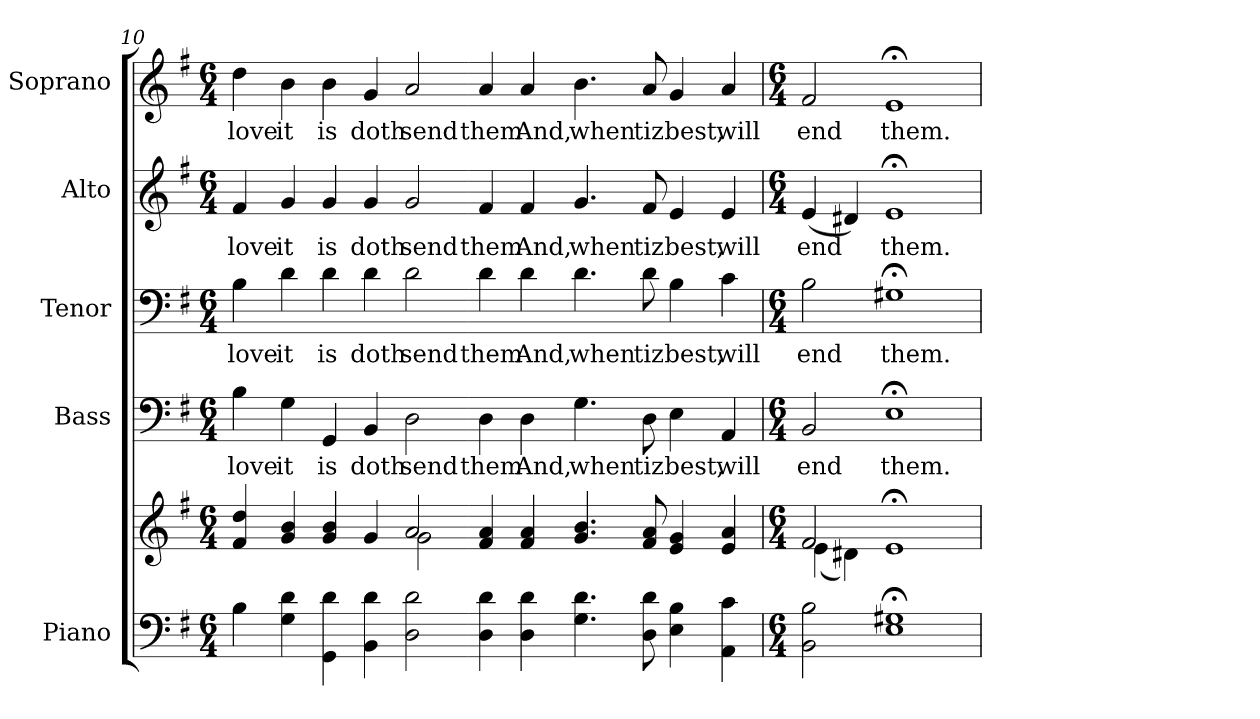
**kern	**kern	**kern	**text	**kern	**text	**kern	**text	**kern	**text
*part5	*part5	*part4	*part4	*part3	*part3	*part2	*part2	*part1	*part1
*staff6	*staff5	*staff4	*staff4	*staff3	*staff3	*staff2	*staff2	*staff1	*staff1
*I"Piano	*	*I"Bass	*	*I"Tenor	*	*I"Alto	*	*I"Soprano	*
*I'Pno.	*	*I'B.	*	*I'T.	*	*I'A.	*	*I'S.	*
*clefF4	*clefG2	*clefF4	*	*clefF4	*	*clefG2	*	*clefG2	*
*k[f#]	*k[f#]	*k[f#]	*	*k[f#]	*	*k[f#]	*	*k[f#]	*
*G:	*G:	*G:	*	*G:	*	*G:	*	*G:	*
*M6/4	*M6/4	*M6/4	*	*M6/4	*	*M6/4	*	*M6/4	*
=10	=10	=10	=10	=10	=10	=10	=10	=10	=10
*	*^	*	*	*	*	*	*	*	*
!	!	!	!	!LO:LY:b:color=#000000	!	!	!	!	!	!
!	!	!	!	!	!	!LO:LY:b:color=#000000	!	!	!	!
!	!	!	!	!	!	!	!	!LO:LY:b:color=#000000	!	!
!	!	!	!	!	!	!	!	!	!	!LO:LY:b:color=#000000
4Bi\	4f#i/ 4ddi	4ryy	4Bi\	love	4Bi\	love	4f#i/	love	4ddi\	love
!	!	!	!	!LO:LY:b:color=#000000	!	!	!	!	!	!
!	!	!	!	!	!	!LO:LY:b:color=#000000	!	!	!	!
!	!	!	!	!	!	!	!	!LO:LY:b:color=#000000	!	!
!	!	!	!	!	!	!	!	!	!	!LO:LY:b:color=#000000
4Gi\ 4di	4gi/ 4bi	4ryy	4Gi\	it	4di\	it	4gi/	it	4bi\	it
!	!	!	!	!LO:LY:b:color=#000000	!	!	!	!	!	!
!	!	!	!	!	!	!LO:LY:b:color=#000000	!	!	!	!
!	!	!	!	!	!	!	!	!LO:LY:b:color=#000000	!	!
!	!	!	!	!	!	!	!	!	!	!LO:LY:b:color=#000000
4GGi\ 4di	4gi/ 4bi	2ryy	4GGi/	is	4di\	is	4gi/	is	4bi\	is
!	!	!	!	!LO:LY:b:color=#000000	!	!	!	!	!	!
!	!	!	!	!	!	!LO:LY:b:color=#000000	!	!	!	!
!	!	!	!	!	!	!	!	!LO:LY:b:color=#000000	!	!
!	!	!	!	!	!	!	!	!	!	!LO:LY:b:color=#000000
4BBi\ 4di	4gi/	.	4BBi/	doth	4di\	doth	4gi/	doth	4gi/	doth
!	!	!	!	!LO:LY:b:color=#000000	!	!	!	!	!	!
!	!	!	!	!	!	!LO:LY:b:color=#000000	!	!	!	!
!	!	!	!	!	!	!	!	!LO:LY:b:color=#000000	!	!
!	!	!	!	!	!	!	!	!	!	!LO:LY:b:color=#000000
2Di\ 2di	2ai/	2gi\	2Di\	send	2di\	send	2gi/	send	2ai/	send
!!LO:PB:g=z
=11-	=11-	=11-	=11-	=11-	=11-	=11-	=11-	=11-	=11-	=11-
!	!	!	!	!LO:LY:b:color=#000000	!	!	!	!	!	!
!	!	!	!	!	!	!LO:LY:b:color=#000000	!	!	!	!
!	!	!	!	!	!	!	!	!LO:LY:b:color=#000000	!	!
!	!	!	!	!	!	!	!	!	!	!LO:LY:b:color=#000000
4Di\ 4di	4f#i/ 4ai	2.ryy	4Di\	them	4di\	them	4f#i/	them	4ai/	them
!	!	!	!	!LO:LY:b:color=#000000	!	!	!	!	!	!
!	!	!	!	!	!	!LO:LY:b:color=#000000	!	!	!	!
!	!	!	!	!	!	!	!	!LO:LY:b:color=#000000	!	!
!	!	!	!	!	!	!	!	!	!	!LO:LY:b:color=#000000
4Di\ 4di	4f#i/ 4ai	.	4Di\	And,	4di\	And,	4f#i/	And,	4ai/	And,
!	!	!	!	!LO:LY:b:color=#000000	!	!	!	!	!	!
!	!	!	!	!	!	!LO:LY:b:color=#000000	!	!	!	!
!	!	!	!	!	!	!	!	!LO:LY:b:color=#000000	!	!
!	!	!	!	!	!	!	!	!	!	!LO:LY:b:color=#000000
4.Gi\ 4.di	4.gi/ 4.bi	.	4.Gi\	when	4.di\	when	4.gi/	when	4.bi\	when
.	.	4ryy	.	.	.	.	.	.	.	.
!	!	!	!	!LO:LY:b:color=#000000	!	!	!	!	!	!
!	!	!	!	!	!	!LO:LY:b:color=#000000	!	!	!	!
!	!	!	!	!	!	!	!	!LO:LY:b:color=#000000	!	!
!	!	!	!	!	!	!	!	!	!	!LO:LY:b:color=#000000
8Di\ 8di	8f#i/ 8ai	.	8Di\	tiz	8di\	tiz	8f#i/	tiz	8ai/	tiz
!	!	!	!	!LO:LY:b:color=#000000	!	!	!	!	!	!
!	!	!	!	!	!	!LO:LY:b:color=#000000	!	!	!	!
!	!	!	!	!	!	!	!	!LO:LY:b:color=#000000	!	!
!	!	!	!	!	!	!	!	!	!	!LO:LY:b:color=#000000
4Ei\ 4Bi	4ei/ 4gi	2ryy	4Ei\	best,	4Bi\	best,	4ei/	best,	4gi/	best,
!	!	!	!	!LO:LY:b:color=#000000	!	!	!	!	!	!
!	!	!	!	!	!	!LO:LY:b:color=#000000	!	!	!	!
!	!	!	!	!	!	!	!	!LO:LY:b:color=#000000	!	!
!	!	!	!	!	!	!	!	!	!	!LO:LY:b:color=#000000
4AAi\ 4ci	4ei/ 4ai	.	4AAi/	will	4ci\	will	4ei/	will	4ai/	will
=12	=12	=12	=12	=12	=12	=12	=12	=12	=12	=12
*M6/4	*M6/4	*	*M6/4	*	*M6/4	*	*M6/4	*	*M6/4	*
!	!	!	!	!LO:LY:b:color=#000000	!	!	!	!	!	!
!	!	!	!	!	!	!LO:LY:b:color=#000000	!	!	!	!
!	!	!	!	!	!	!	!	!LO:LY:b:color=#000000	!	!
!	!	!	!	!	!	!	!	!	!	!LO:LY:b:color=#000000
2BBi\ 2Bi	2f#i/	(4ei\	2BBi/	end	2Bi\	end	(4ei/	end	2f#i/	end
.	.	4d#Xi\)	.	.	.	.	4d#Xi/)	.	.	.
!	!	!	!	!LO:LY:b:color=#000000	!	!	!	!	!	!
!	!	!	!	!	!	!LO:LY:b:color=#000000	!	!	!	!
!	!	!	!	!	!	!	!	!LO:LY:b:color=#000000	!	!
!	!	!	!	!	!	!	!	!	!	!LO:LY:b:color=#000000
1Ei; 1G#Xi;	1e;i	1ryy	1E;i	them.	1G#X;i	them.	1e;i	them.	1e;i	them.
*	*v	*v	*	*	*	*	*	*	*	*
=	=	=	=	=	=	=	=	=	=
*-	*-	*-	*-	*-	*-	*-	*-	*-	*-
